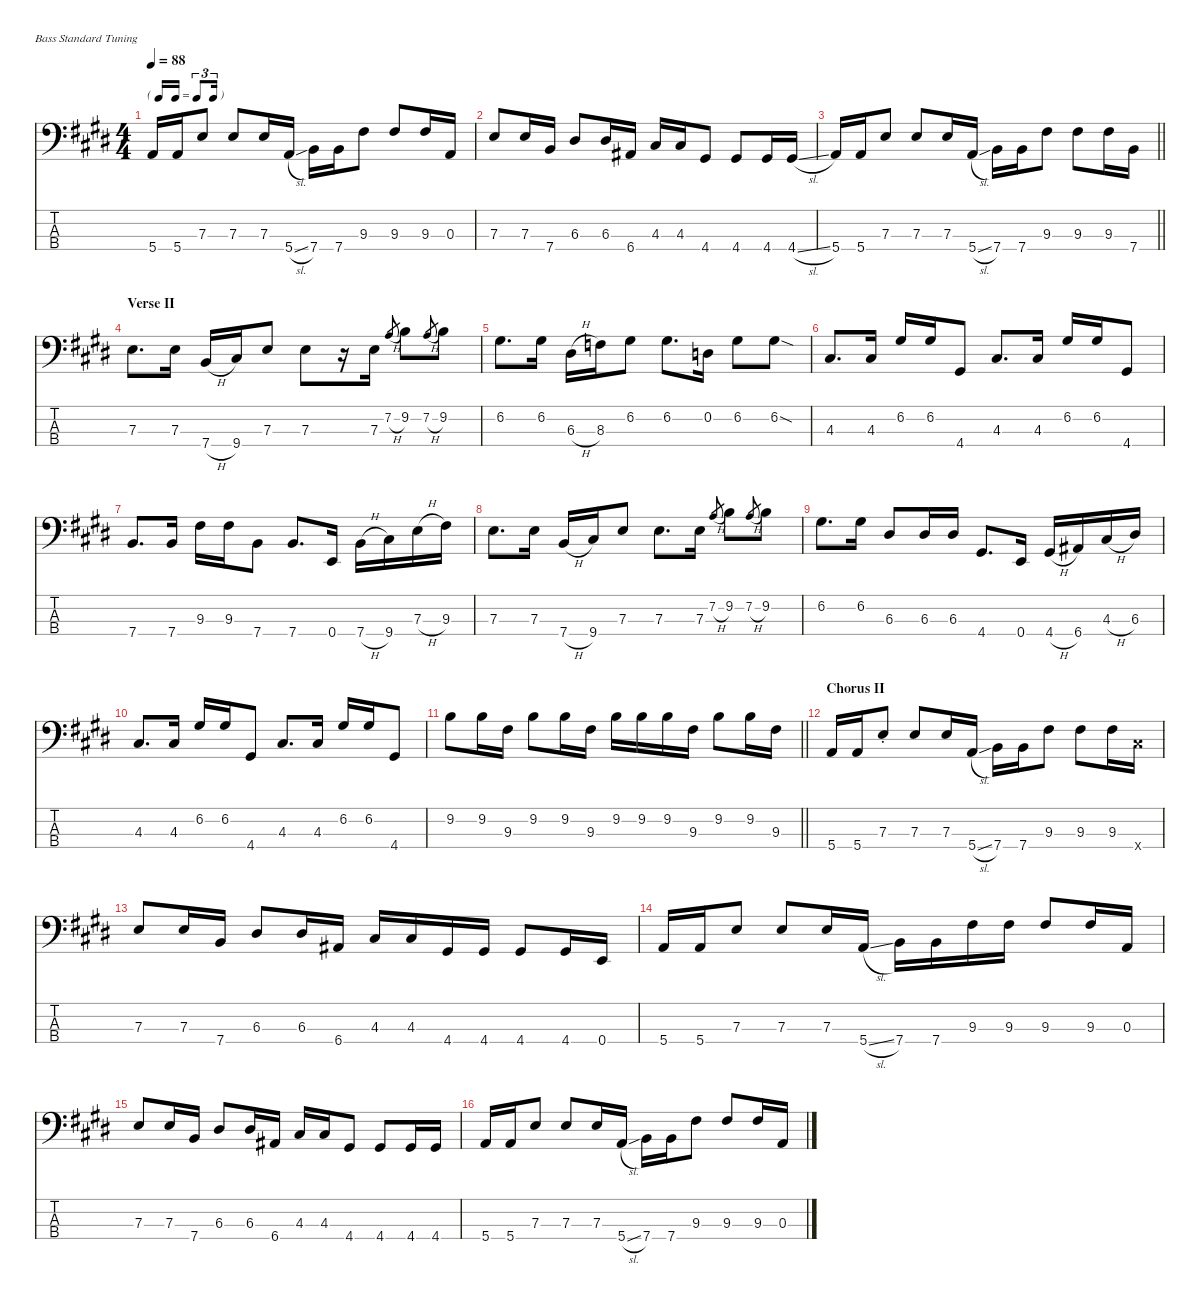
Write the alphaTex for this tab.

\defaultSystemsLayout 4
\hideDynamics
\bracketExtendMode nobrackets
\singleTrackTrackNamePolicy hidden
\multiTrackTrackNamePolicy hidden
\otherSystemsTrackNameOrientation horizontal
\track ("Bass" "el.bs.") {defaultSystemsLayout 4 mute instrument electricbassfinger}
\staff {score tabs}
\tuning (G2 D2 A1 E1)
\ts (4 4)
\tf triplet16th
\tempo 88
\clef f4
\ks e
5.4{acc forcenatural}.16{dy f beam Up} 5.4{acc forcenatural}.16{beam Up} 7.3{acc forcenatural}.8{beam Up} 7.3{acc forcenatural}.8{beam Up} 7.3{acc forcenatural}.16{beam Up} 5.4{sl acc forcenatural}.16{beam Up} 7.4{acc forcenatural}.16{beam Down} 7.4{acc forcenatural}.16{beam Down} 9.3{acc #}.8{beam Down} 9.3{acc #}.8{beam Up} 9.3{acc #}.16{beam Up} 0.3{acc forcenatural}.16{beam Up} |
\ks c#minor
7.3{acc forcenatural}.8{beam Up} 7.3{acc forcenatural}.16{beam Up} 7.4{acc forcenatural}.16{beam Up} 6.3{acc #}.8{beam Up} 6.3{acc #}.16{beam Up} 6.4{acc #}.16{beam Up} 4.3{acc #}.16{beam Up} 4.3{acc #}.16{beam Up} 4.4{acc #}.8{beam Up} 4.4{acc #}.8{beam Up} 4.4{acc #}.16{beam Up} 4.4{sl acc #}.16{beam Up} |
\barLineRight lightlight
5.4{acc forcenatural}.16{beam Up} 5.4{acc forcenatural}.16{beam Up} 7.3{acc forcenatural}.8{beam Up} 7.3{acc forcenatural}.8{beam Up} 7.3{acc forcenatural}.16{beam Up} 5.4{sl acc forcenatural}.16{beam Up} 7.4{acc forcenatural}.16{beam Down} 7.4{acc forcenatural}.16{beam Down} 9.3{acc #}.8{beam Down} 9.3{acc #}.8{beam Down} 9.3{acc #}.16{beam Down} 7.4{acc forcenatural}.16{beam Down} |
\section ("" "Verse II")
\ks e
7.3{acc forcenatural}.8{d beam Down} 7.3{acc forcenatural}.16{beam Down} 7.4{h acc forcenatural}.16{beam Up} 9.4{acc #}.16{beam Up} 7.3{acc forcenatural}.8{beam Up} 7.3{acc forcenatural}.8{beam Down} r.16{beam Down} 7.3{acc forcenatural}.16{beam Down} 7.2{h acc forcenatural}.8{gr dy mf beam Up} 9.2{acc forcenatural}.8{dy f beam Down} 7.2{h acc forcenatural}.8{gr dy mf beam Up} 9.2{acc forcenatural}.8{dy f beam Down} |
\ks c#minor
6.2{acc #}.8{d beam Down} 6.2{acc #}.16{beam Down} 6.3{h acc #}.16{beam Down} 8.3{acc forcenatural}.16{beam Down} 6.2{acc #}.8{beam Down} 6.2{acc #}.8{d beam Down} 0.2{acc forcenatural}.16{beam Down} 6.2{acc #}.8{beam Down} 6.2{sod acc #}.8{beam Down} |
4.3{acc #}.8{d beam Up} 4.3{acc #}.16{beam Up} 6.2{acc #}.16{beam Up} 6.2{acc #}.16{beam Up} 4.4{acc #}.8{beam Up} 4.3{acc #}.8{d beam Up} 4.3{acc #}.16{beam Up} 6.2{acc #}.16{beam Up} 6.2{acc #}.16{beam Up} 4.4{acc #}.8{beam Up} |
\ks e
7.4{acc forcenatural}.8{d beam Up} 7.4{acc forcenatural}.16{beam Up} 9.3{acc #}.16{beam Down} 9.3{acc #}.16{beam Down} 7.4{acc forcenatural}.8{beam Down} 7.4{acc forcenatural}.8{d beam Up} 0.4{acc forcenatural}.16{beam Up} 7.4{h acc forcenatural}.16{beam Down} 9.4{acc #}.16{beam Down} 7.3{h acc forcenatural}.16{beam Down} 9.3{acc #}.16{beam Down} |
\ks c#minor
7.3{acc forcenatural}.8{d beam Down} 7.3{acc forcenatural}.16{beam Down} 7.4{h acc forcenatural}.16{beam Up} 9.4{acc #}.16{beam Up} 7.3{acc forcenatural}.8{beam Up} 7.3{acc forcenatural}.8{d beam Down} 7.3{acc forcenatural}.16{beam Down} 7.2{h acc forcenatural}.8{gr dy mf beam Up} 9.2{acc forcenatural}.8{dy f beam Down} 7.2{h acc forcenatural}.8{gr dy mf beam Up} 9.2{acc forcenatural}.8{dy f beam Down} |
6.2{acc #}.8{d beam Down} 6.2{acc #}.16{beam Down} 6.3{acc #}.8{beam Up} 6.3{acc #}.16{beam Up} 6.3{acc #}.16{beam Up} 4.4{acc #}.8{d beam Up} 0.4{acc forcenatural}.16{beam Up} 4.4{h acc #}.16{beam Up} 6.4{acc #}.16{beam Up} 4.3{h acc #}.16{beam Up} 6.3{acc #}.16{beam Up} |
\ks e
4.3{acc #}.8{d beam Up} 4.3{acc #}.16{beam Up} 6.2{acc #}.16{beam Up} 6.2{acc #}.16{beam Up} 4.4{acc #}.8{beam Up} 4.3{acc #}.8{d beam Up} 4.3{acc #}.16{beam Up} 6.2{acc #}.16{beam Up} 6.2{acc #}.16{beam Up} 4.4{acc #}.8{beam Up} |
\barLineRight lightlight
\ks c#minor
9.2{acc forcenatural}.8{beam Down} 9.2{acc forcenatural}.16{beam Down} 9.3{acc #}.16{beam Down} 9.2{acc forcenatural}.8{beam Down} 9.2{acc forcenatural}.16{beam Down} 9.3{acc #}.16{beam Down} 9.2{acc forcenatural}.16{beam Down} 9.2{acc forcenatural}.16{beam Down} 9.2{acc forcenatural}.16{beam Down} 9.3{acc #}.16{beam Down} 9.2{acc forcenatural}.8{beam Down} 9.2{acc forcenatural}.16{beam Down} 9.3{acc #}.16{beam Down} |
\section ("" "Chorus II")
5.4{acc forcenatural}.16{beam Up} 5.4{acc forcenatural}.16{beam Up} 7.3{st acc forcenatural}.8{beam Up} 7.3{acc forcenatural}.8{beam Up} 7.3{acc forcenatural}.16{beam Up} 5.4{sl acc forcenatural}.16{beam Up} 7.4{acc forcenatural}.16{beam Down} 7.4{acc forcenatural}.16{beam Down} 9.3{acc #}.8{beam Down} 9.3{acc #}.8{beam Down} 9.3{acc #}.16{beam Down} 9.4{x acc #}.16{beam Down} |
\ks e
7.3{acc forcenatural}.8{beam Up} 7.3{acc forcenatural}.16{beam Up} 7.4{acc forcenatural}.16{beam Up} 6.3{acc #}.8{beam Up} 6.3{acc #}.16{beam Up} 6.4{acc #}.16{beam Up} 4.3{acc #}.16{beam Up} 4.3{acc #}.16{beam Up} 4.4{acc #}.16{beam Up} 4.4{acc #}.16{beam Up} 4.4{acc #}.8{beam Up} 4.4{acc #}.16{beam Up} 0.4{acc forcenatural}.16{beam Up} |
\ks c#minor
5.4{acc forcenatural}.16{beam Up} 5.4{acc forcenatural}.16{beam Up} 7.3{acc forcenatural}.8{beam Up} 7.3{acc forcenatural}.8{beam Up} 7.3{acc forcenatural}.16{beam Up} 5.4{sl acc forcenatural}.16{beam Up} 7.4{acc forcenatural}.16{beam Down} 7.4{acc forcenatural}.16{beam Down} 9.3{acc #}.16{beam Down} 9.3{acc #}.16{beam Down} 9.3{acc #}.8{beam Up} 9.3{acc #}.16{beam Up} 0.3{acc forcenatural}.16{beam Up} |
7.3{acc forcenatural}.8{beam Up} 7.3{acc forcenatural}.16{beam Up} 7.4{acc forcenatural}.16{beam Up} 6.3{acc #}.8{beam Up} 6.3{acc #}.16{beam Up} 6.4{acc #}.16{beam Up} 4.3{acc #}.16{beam Up} 4.3{acc #}.16{beam Up} 4.4{acc #}.8{beam Up} 4.4{acc #}.8{beam Up} 4.4{acc #}.16{beam Up} 4.4{acc #}.16{beam Up} |
\ks e
5.4{acc forcenatural}.16{beam Up} 5.4{acc forcenatural}.16{beam Up} 7.3{acc forcenatural}.8{beam Up} 7.3{acc forcenatural}.8{beam Up} 7.3{acc forcenatural}.16{beam Up} 5.4{sl acc forcenatural}.16{beam Up} 7.4{acc forcenatural}.16{beam Down} 7.4{acc forcenatural}.16{beam Down} 9.3{acc #}.8{beam Down} 9.3{acc #}.8{beam Up} 9.3{acc #}.16{beam Up} 0.3{acc forcenatural}.16{beam Up}
